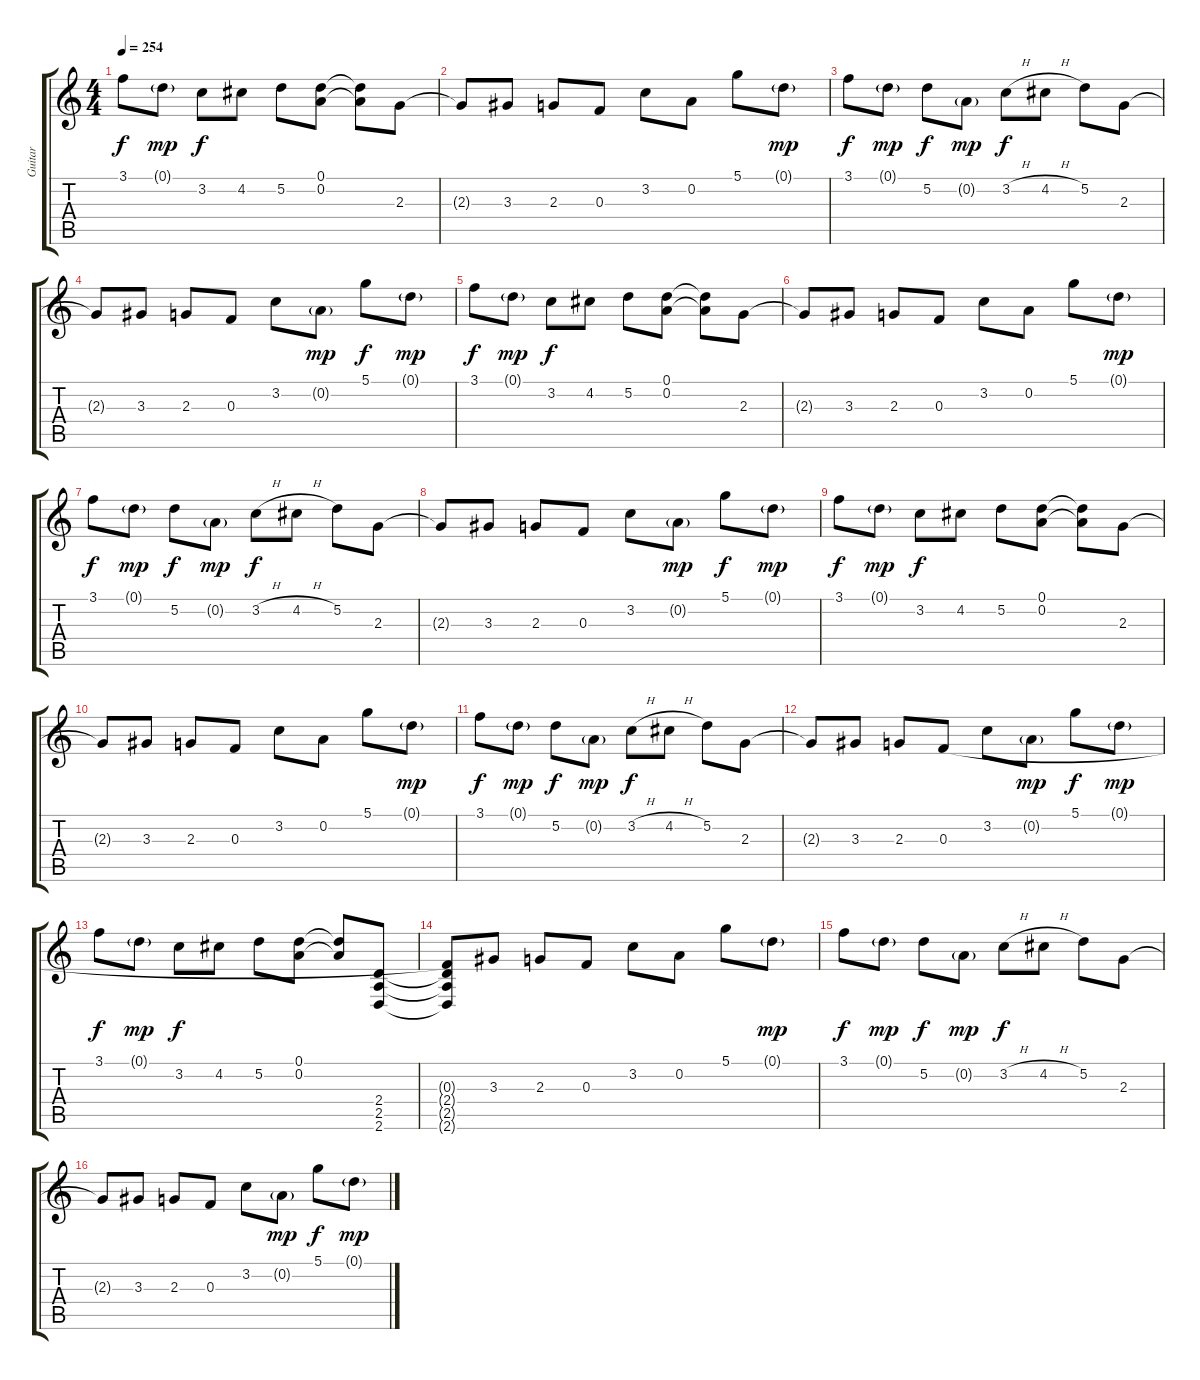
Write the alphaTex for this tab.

\track ("Guitar" "Guitar") {instrument distortionguitar}
\staff {score tabs}
\tuning (D4 A3 F3 C3 G2 C2) {hide}
\ts (4 4)
\tempo 254
\clef g2
\ks c
3.1.8{dy f} 0.1{g}.8{dy mp} 3.2.8{dy f} 4.2.8 5.2.8 (0.1 0.2).8 (0.1{t} 0.2{t}).8 2.3.8 |
2.3{t}.8 3.3.8 2.3.8 0.3.8 3.2.8 0.2.8 5.1.8 0.1{g}.8{dy mp} |
3.1.8{dy f} 0.1{g}.8{dy mp} 5.2.8{dy f} 0.2{g}.8{dy mp} 3.2{h}.8{dy f} 4.2{h}.8 5.2.8 2.3.8 |
2.3{t}.8 3.3.8 2.3.8 0.3.8 3.2.8 0.2{g}.8{dy mp} 5.1.8{dy f} 0.1{g}.8{dy mp} |
3.1.8{dy f} 0.1{g}.8{dy mp} 3.2.8{dy f} 4.2.8 5.2.8 (0.1 0.2).8 (0.1{t} 0.2{t}).8 2.3.8 |
2.3{t}.8 3.3.8 2.3.8 0.3.8 3.2.8 0.2.8 5.1.8 0.1{g}.8{dy mp} |
3.1.8{dy f} 0.1{g}.8{dy mp} 5.2.8{dy f} 0.2{g}.8{dy mp} 3.2{h}.8{dy f} 4.2{h}.8 5.2.8 2.3.8 |
2.3{t}.8 3.3.8 2.3.8 0.3.8 3.2.8 0.2{g}.8{dy mp} 5.1.8{dy f} 0.1{g}.8{dy mp} |
3.1.8{dy f} 0.1{g}.8{dy mp} 3.2.8{dy f} 4.2.8 5.2.8 (0.1 0.2).8 (0.1{t} 0.2{t}).8 2.3.8 |
2.3{t}.8 3.3.8 2.3.8 0.3.8 3.2.8 0.2.8 5.1.8 0.1{g}.8{dy mp} |
3.1.8{dy f} 0.1{g}.8{dy mp} 5.2.8{dy f} 0.2{g}.8{dy mp} 3.2{h}.8{dy f} 4.2{h}.8 5.2.8 2.3.8 |
2.3{t}.8 3.3.8 2.3.8 0.3.8 3.2.8 0.2{g}.8{dy mp} 5.1.8{dy f} 0.1{g}.8{dy mp} |
3.1.8{dy f} 0.1{g}.8{dy mp} 3.2.8{dy f} 4.2.8 5.2.8 (0.1 0.2).8 (0.1{t} 0.2{t}).8 (2.4 2.5 2.6).8 |
(0.3{t} 2.4{t} 2.5{t} 2.6{t}).8 3.3.8 2.3.8 0.3.8 3.2.8 0.2.8 5.1.8 0.1{g}.8{dy mp} |
3.1.8{dy f} 0.1{g}.8{dy mp} 5.2.8{dy f} 0.2{g}.8{dy mp} 3.2{h}.8{dy f} 4.2{h}.8 5.2.8 2.3.8 |
2.3{t}.8 3.3.8 2.3.8 0.3.8 3.2.8 0.2{g}.8{dy mp} 5.1.8{dy f} 0.1{g}.8{dy mp}
